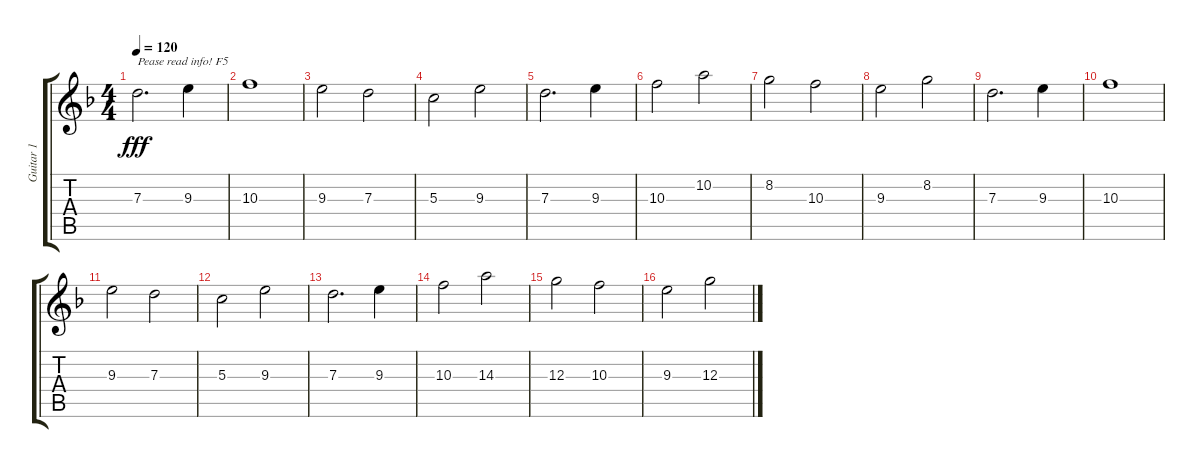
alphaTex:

\track ("Guitar 1" "Guitar 1") {instrument acousticguitarnylon}
\staff {score tabs}
\tuning (E4 B3 G3 D3 A2 E2) {hide}
\ts (4 4)
\tempo 120
\clef g2
\ks f
7.3.2{d txt "Pease read info! F5" dy fff volume 13 balance 0 instrument acousticguitarnylon} 9.3.4 |
10.3.1 |
9.3.2 7.3.2 |
5.3.2 9.3.2 |
7.3.2{d} 9.3.4 |
10.3.2 10.2.2 |
8.2.2 10.3.2 |
9.3.2 8.2.2 |
7.3.2{d} 9.3.4 |
10.3.1 |
9.3.2 7.3.2 |
5.3.2 9.3.2 |
7.3.2{d} 9.3.4 |
10.3.2 14.3.2 |
12.3.2 10.3.2 |
9.3.2 12.3.2
